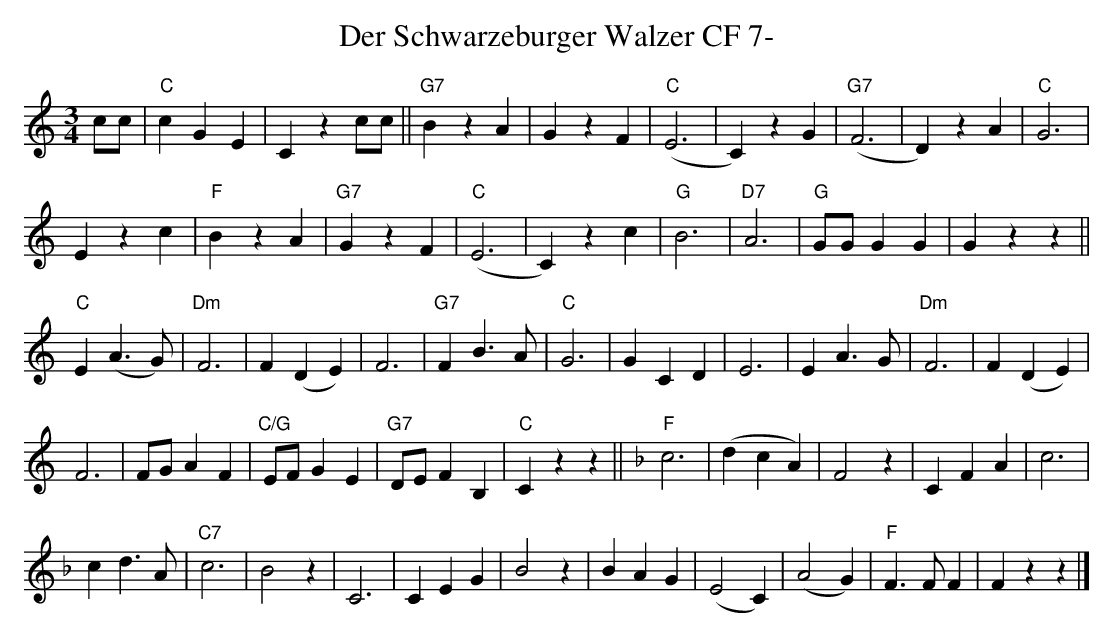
X:1
T:Der Schwarzeburger Walzer CF 7-
M:3/4
L:1/4
K:Cmaj
c/2c/2 | "C"cGE | Czc/2c/2 || "G7"BzA | GzF | "C"(E3 | C)zG | "G7"(F3 | D)zA | "C"G3 |
Ezc | "F"BzA | "G7"GzF | "C"(E3 | C)zc | "G"B3 | "D7"A3 | "G"G/2G/2 GG | Gzz ||
"C"E(A>G) | "Dm"F3 | F(DE) | F3 | "G7"FB>A | "C"G3 | GCD | E3 | EA>G | "Dm"F3 | F(DE) |
F3 | F/2G/2 AF | "C/G"E/2F/2GE | "G7"D/2E/2 FB, | "C"Czz || [K:Fmaj] "F"c3 | (dcA) | F2z | CFA | c3 |
cd>A | "C7"c3 | B2z | C3 | CEG | B2z | BAG | (E2C) | (A2G) | "F"F>FF | Fzz |]
